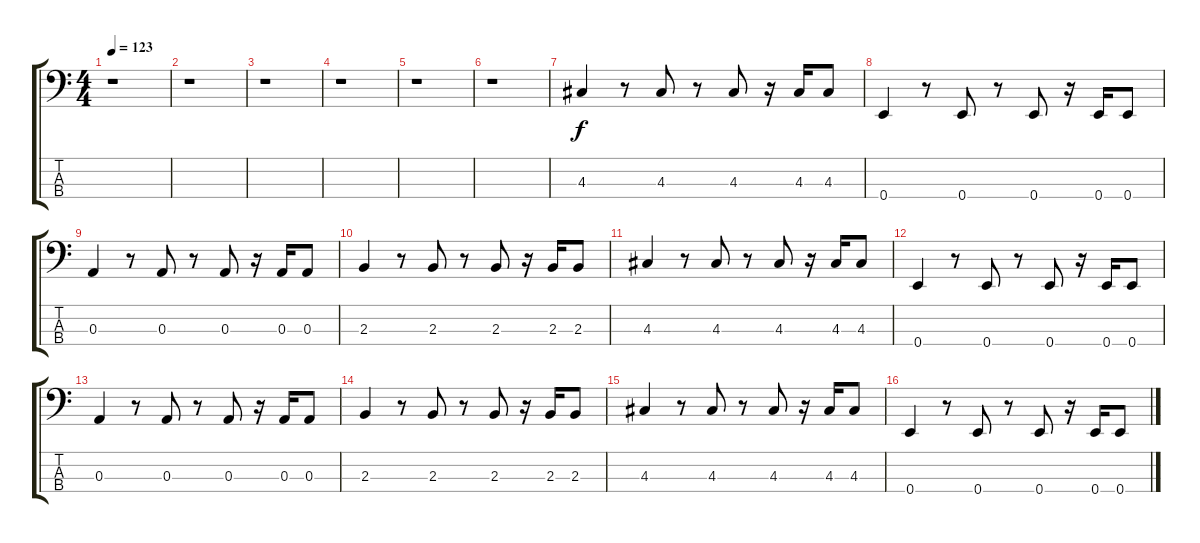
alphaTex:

\track "" {instrument fretlessbass}
\staff {score tabs}
\tuning (G2 D2 A1 E1) {hide}
\ts (4 4)
\tempo 123
\clef f4
\ks c
r.1{dy f} |
r.1 |
r.1 |
r.1 |
r.1 |
r.1 |
4.3.4 r.8 4.3.8 r.8 4.3.8 r.16 4.3.16 4.3.8 |
0.4.4 r.8 0.4.8 r.8 0.4.8 r.16 0.4.16 0.4.8 |
0.3.4 r.8 0.3.8 r.8 0.3.8 r.16 0.3.16 0.3.8 |
2.3.4 r.8 2.3.8 r.8 2.3.8 r.16 2.3.16 2.3.8 |
4.3.4 r.8 4.3.8 r.8 4.3.8 r.16 4.3.16 4.3.8 |
0.4.4 r.8 0.4.8 r.8 0.4.8 r.16 0.4.16 0.4.8 |
0.3.4 r.8 0.3.8 r.8 0.3.8 r.16 0.3.16 0.3.8 |
2.3.4 r.8 2.3.8 r.8 2.3.8 r.16 2.3.16 2.3.8 |
4.3.4 r.8 4.3.8 r.8 4.3.8 r.16 4.3.16 4.3.8 |
0.4.4 r.8 0.4.8 r.8 0.4.8 r.16 0.4.16 0.4.8
